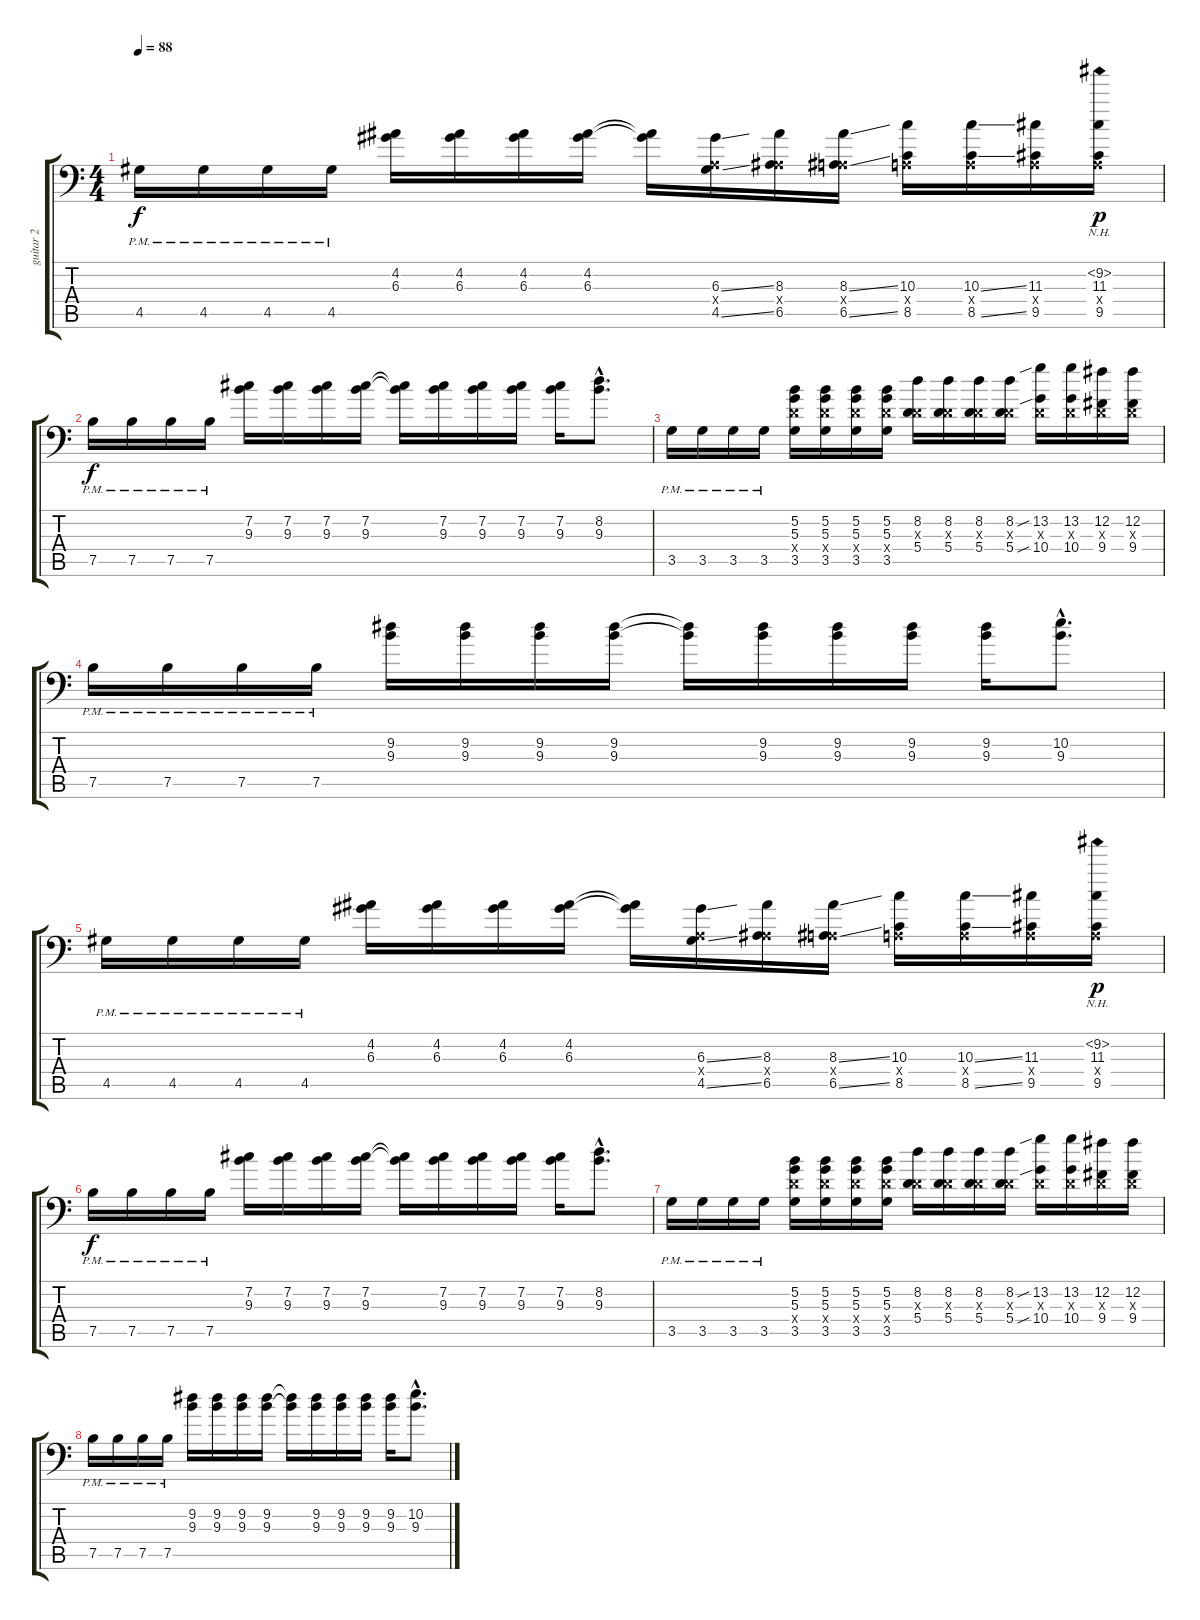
\track ("guitar 2" "guitar 2") {instrument distortionguitar}
\staff {score tabs}
\tuning (B3 Gb3 D3 A2 E2 A1) {hide}
\ts (4 4)
\tempo 88
\clef f4
\ks c
4.5{pm}.16{dy f} 4.5{pm}.16 4.5{pm}.16 4.5{pm}.16 (4.2 6.3).16 (4.2 6.3).16 (4.2 6.3).16 (4.2 6.3).16 (4.2{t} 6.3{t}).16 (6.3{ss} 0.4{x} 4.5{ss}).16 (8.3 0.4{x} 6.5).16 (8.3{ss} 0.4{x} 6.5{ss}).16 (10.3 0.4{x} 8.5).16 (10.3{ss} 0.4{x} 8.5{ss}).16 (11.3 0.4{x} 9.5).16 (9.2{nh} 11.3 0.4{x} 9.5).16{dy p} |
7.5{pm}.16{dy f} 7.5{pm}.16 7.5{pm}.16 7.5{pm}.16 (7.2 9.3).16 (7.2 9.3).16 (7.2 9.3).16 (7.2 9.3).16 (7.2{t} 9.3{t}).16 (7.2 9.3).16 (7.2 9.3).16 (7.2 9.3).16 (7.2 9.3).16 (8.2{hac} 9.3{hac}).8{d} |
3.5{pm}.16 3.5{pm}.16 3.5{pm}.16 3.5{pm}.16 (5.2 5.3 5.4{x} 3.5).16 (5.2 5.3 5.4{x} 3.5).16 (5.2 5.3 5.4{x} 3.5).16 (5.2 5.3 5.4{x} 3.5).16 (8.2 0.3{x} 5.4).16 (8.2 0.3{x} 5.4).16 (8.2 0.3{x} 5.4).16 (8.2 0.3{x} 5.4).16 (13.2{sib} 0.3{x} 10.4{sib}).16 (13.2 0.3{x} 10.4).16 (12.2 0.3{x} 9.4).16 (12.2 0.3{x} 9.4).16 |
7.5{pm}.16 7.5{pm}.16 7.5{pm}.16 7.5{pm}.16 (9.2 9.3).16 (9.2 9.3).16 (9.2 9.3).16 (9.2 9.3).16 (9.2{t} 9.3{t}).16 (9.2 9.3).16 (9.2 9.3).16 (9.2 9.3).16 (9.2 9.3).16 (10.2{hac} 9.3{hac}).8{d} |
4.5{pm}.16 4.5{pm}.16 4.5{pm}.16 4.5{pm}.16 (4.2 6.3).16 (4.2 6.3).16 (4.2 6.3).16 (4.2 6.3).16 (4.2{t} 6.3{t}).16 (6.3{ss} 0.4{x} 4.5{ss}).16 (8.3 0.4{x} 6.5).16 (8.3{ss} 0.4{x} 6.5{ss}).16 (10.3 0.4{x} 8.5).16 (10.3{ss} 0.4{x} 8.5{ss}).16 (11.3 0.4{x} 9.5).16 (9.2{nh} 11.3 0.4{x} 9.5).16{dy p} |
7.5{pm}.16{dy f} 7.5{pm}.16 7.5{pm}.16 7.5{pm}.16 (7.2 9.3).16 (7.2 9.3).16 (7.2 9.3).16 (7.2 9.3).16 (7.2{t} 9.3{t}).16 (7.2 9.3).16 (7.2 9.3).16 (7.2 9.3).16 (7.2 9.3).16 (8.2{hac} 9.3{hac}).8{d} |
3.5{pm}.16 3.5{pm}.16 3.5{pm}.16 3.5{pm}.16 (5.2 5.3 5.4{x} 3.5).16 (5.2 5.3 5.4{x} 3.5).16 (5.2 5.3 5.4{x} 3.5).16 (5.2 5.3 5.4{x} 3.5).16 (8.2 0.3{x} 5.4).16 (8.2 0.3{x} 5.4).16 (8.2 0.3{x} 5.4).16 (8.2 0.3{x} 5.4).16 (13.2{sib} 0.3{x} 10.4{sib}).16 (13.2 0.3{x} 10.4).16 (12.2 0.3{x} 9.4).16 (12.2 0.3{x} 9.4).16 |
7.5{pm}.16 7.5{pm}.16 7.5{pm}.16 7.5{pm}.16 (9.2 9.3).16 (9.2 9.3).16 (9.2 9.3).16 (9.2 9.3).16 (9.2{t} 9.3{t}).16 (9.2 9.3).16 (9.2 9.3).16 (9.2 9.3).16 (9.2 9.3).16 (10.2{hac} 9.3{hac}).8{d}
